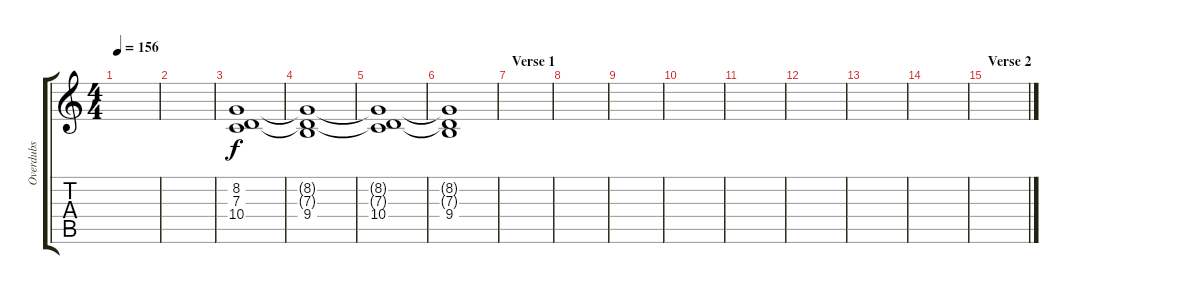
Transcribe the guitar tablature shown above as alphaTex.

\track ("Overdubs" "Overdubs") {instrument synthstrings1}
\staff {score tabs}
\tuning (E4 B3 G3 D3 A2 E2) {hide}
\ts (4 4)
\tempo 156
\clef g2
\ks c
|
|
(8.2 7.3 10.4).1 |
(8.2{t} 7.3{t} 9.4).1 |
(8.2{t} 7.3{t} 10.4).1 |
(8.2{t} 7.3{t} 9.4).1 |
\section ("" "Verse 1")
|
|
|
|
|
|
|
|
\section ("" "Verse 2")
